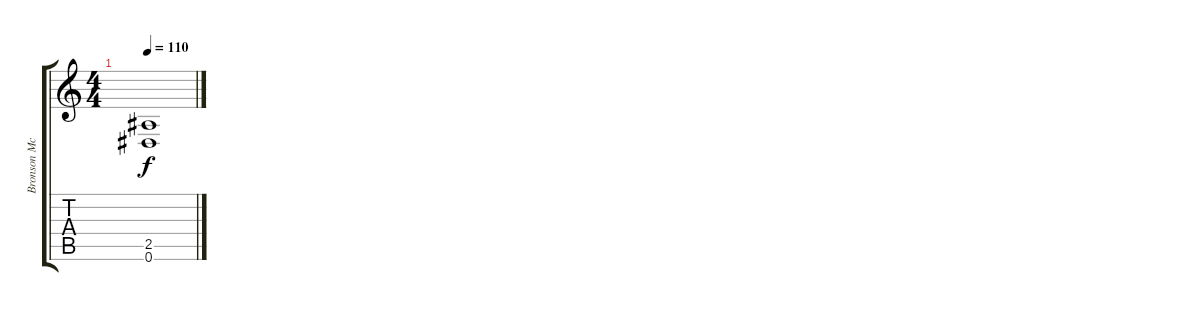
\track ("Bronson McDowall (Rythm Guitar)" "Bronson Mc") {instrument distortionguitar}
\staff {score tabs}
\tuning (Eb4 Bb3 Gb3 Db3 Ab2 Eb2) {hide}
\ts (4 4)
\tempo 110
\clef g2
\ks c
(2.5{t} 0.6{t}).1{dy f}
